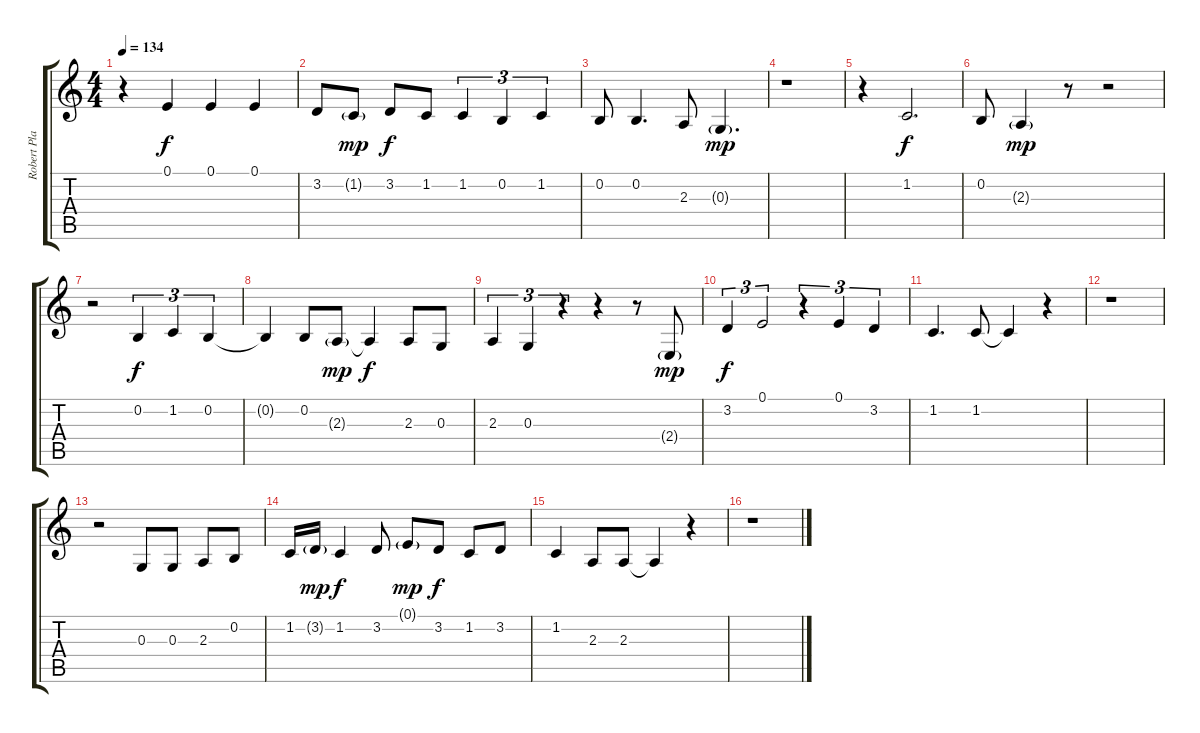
\track ("Robert Plant - Vocal" "Robert Pla") {instrument flute}
\staff {score tabs}
\tuning (E4 B3 G3 D3 A2 E2) {hide}
\ts (4 4)
\tempo 134
\clef g2
\ks c
r.4{dy mp} 0.1.4{dy f} 0.1.4 0.1.4 |
3.2.8 1.2{g}.8{dy mp} 3.2.8{dy f} 1.2.8 1.2.4{tu (3 2)} 0.2.4{tu (3 2)} 1.2.4{tu (3 2)} |
0.2.8 0.2.4{d} 2.3.8 0.3{g}.4{d dy mp} |
r.1 |
r.4 1.2.2{d dy f} |
0.2.8 2.3{g}.4{dy mp} r.8 r.2 |
r.2 0.2.4{tu (3 2) dy f} 1.2.4{tu (3 2)} 0.2.4{tu (3 2)} |
0.2{t}.4 0.2.8 2.3{g}.8{dy mp} 2.3{t}.4{dy f} 2.3.8 0.3.8 |
2.3.4{tu (3 2)} 0.3.4{tu (3 2)} r.4{tu (3 2)} r.4 r.8 2.4{g}.8{dy mp} |
3.2.4{tu (3 2) dy f} 0.1.2{tu (3 2)} r.4{tu (3 2)} 0.1.4{tu (3 2)} 3.2.4{tu (3 2)} |
1.2.4{d} 1.2.8 1.2{t}.4 r.4 |
r.1 |
r.2 0.3.8 0.3.8 2.3.8 0.2.8 |
1.2.16 3.2{g}.16{dy mp} 1.2.4{dy f} 3.2.8 0.1{g}.8{dy mp} 3.2.8{dy f} 1.2.8 3.2.8 |
1.2.4 2.3.8 2.3.8 2.3{t}.4 r.4 |
r.1
